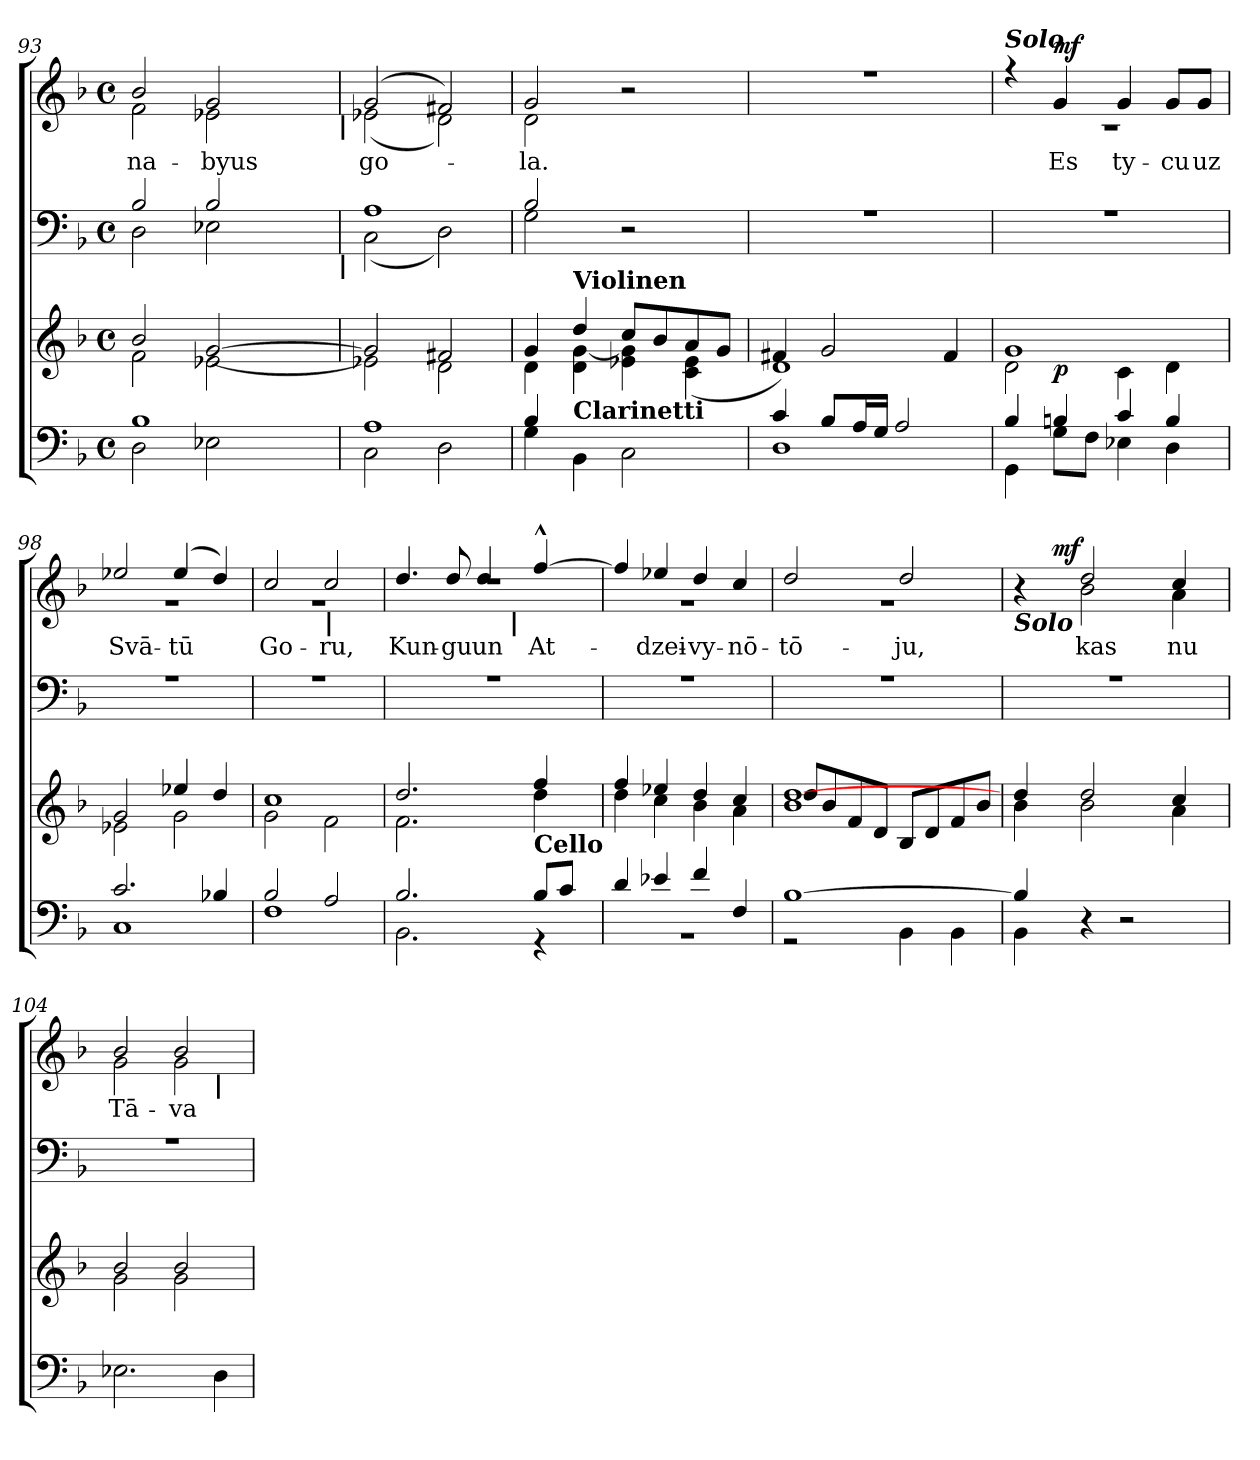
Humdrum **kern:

**kern	**kern	**dynam	**kern	**kern	**text	**dynam
*part4	*part3	*part3	*part2	*part1	*part1	*part1
*staff4	*staff3	*staff3	*staff2	*staff1	*staff1	*staff1
*clefF4	*clefG2	*	*clefF4	*clefG2	*	*
*k[b-]	*k[b-]	*	*k[b-]	*k[b-]	*	*
*F:	*F:	*	*F:	*F:	*	*
*M4/4	*M4/4	*	*M4/4	*M4/4	*	*
*met(c)	*met(c)	*	*met(c)	*met(c)	*	*
=93	=93	=93	=93	=93	=93	=93
*^	*^	*	*^	*	*	*
!	!	!	!	!	!	!	!	!LO:LY:b:color=#000000	!
*	*	*	*	*	*	*^	*^	*	*
*	*	*	*	*	*	*	*	*	*^	*	*
1B-i	2Di\	2b-i/	2fi\	.	2B-i/	2Di\	2ryy	2b-i/	2fi\	2ryy	na-	.
!	!	!	!	!	!	!	!	!	!	!	!LO:LY:b:color=#000000	!
.	2E-Xi\	[>2gi/	[<2e-Xi\	.	2B-i/	2E-Xi\	4ryy	2gi/	2e-Xi\	4ryy	-byus	.
.	.	.	.	.	.	.	8ryy	.	.	8ryy	.	.
.	.	.	.	.	.	.	16ryy	.	.	16ryy	.	.
.	.	.	.	.	.	.	32ryy	.	.	32ryy	.	.
.	.	.	.	.	.	.	64ryy	.	.	64ryy	.	.
.	.	.	.	.	.	.	128...ryy	.	.	128...ryy	.	.
!	!	!	!	!	!	!	!	!	!	!LO:TX:b:B:t=|	!	!
!	!	!	!	!	!	!	!LO:TX:b:B:t=|	!	!	!	!	!
.	.	.	.	.	.	.	1024ryy	.	.	1024ryy	.	.
*	*	*	*	*	*	*v	*v	*	*	*	*	*
*	*	*	*	*	*	*	*v	*v	*v	*	*
!!LO:LB:g=z
=94	=94	=94	=94	=94	=94	=94	=94	=94	=94
*	*	*	*	*	*	*^	*^	*	*
*	*	*	*	*	*	*	*	*	*^	*	*
!	!	!	!	!	!	!	!	!	!	!	!LO:LY:b:color=#000000	!
*	*	*	*	*	*	*v	*v	*	*	*	*	*
*	*	*	*	*	*	*	*	*v	*v	*	*
1Ai	2Ci\	2gi/]	2e-Xi\]	.	1Ai	(2Ci\	(2gi/	(2e-Xi\	go-	.
.	2Di\	2f#Xi/	2di\	.	.	2Di\)	2f#Xi/)	2di\)	.	.
=95	=95	=95	=95	=95	=95	=95	=95	=95	=95	=95
!	!	!	!	!	!	!	!	!	!LO:LY:b:color=#000000	!
4B-i/	4Gi\	4gi/	4di\	.	2B-i/	2Gi\	2gi/	2di\	-la.	.
!	!	!LO:TX:a:B:t=Violinen	!	!	!	!	!	!	!	!
!LO:TX:a:B:t=Clarinetti	!	!	!	!	!	!	!	!	!	!
4BB-i\	4ryy	4ddi/	4di\ [>4gi	.	.	.	.	.	.	.
2Ci\	2ryy	8cci/L	4e-Xi\ 4gi]	.	2r	2ryy	2r	2ryy	.	.
.	.	8b-i/	.	.	.	.	.	.	.	.
.	.	8ai/	(4ci\ 4e-i	.	.	.	.	.	.	.
.	.	8gi/J	.	.	.	.	.	.	.	.
=96	=96	=96	=96	=96	=96	=96	=96	=96	=96	=96
4ci/	1Di	4f#Xi/	1di)	.	1r	1ryy	1r	1ryy	.	.
8B-i/L	.	2gi/	.	.	.	.	.	.	.	.
16Ai/L	.	.	.	.	.	.	.	.	.	.
16Gi/JJ	.	.	.	.	.	.	.	.	.	.
2Ai/	.	.	.	.	.	.	.	.	.	.
.	.	4f#i/	.	.	.	.	.	.	.	.
=97	=97	=97	=97	=97	=97	=97	=97	=97	=97	=97
*	*	*	*^	*	*	*	*	*	*	*
!	!	!	!	!	!	!	!	!LO:TX:a:Bi:t=Solo	!	!	!
4B-i/	4GGi\	1gi	2di\	4ryy	.	1r	1ryy	4r	1r	.	.
!	!	!	!	!	!	!	!	!	!	!LO:LY:b:color=#000000	!
4Bni/	8Gi\L	.	.	2.ryy	p	.	.	4gi/	.	Es	mf
.	8Fi\J	.	.	.	.	.	.	.	.	.	.
!	!	!	!	!	!	!	!	!	!	!LO:LY:b:color=#000000	!
4ci/	4E-Xi\	.	4ci\	.	.	.	.	4gi/	.	ty-	.
!	!	!	!	!	!	!	!	!	!	!LO:LY:b:color=#000000	!
4Bi/	4Di\	.	4di\	.	.	.	.	8gi/L	.	-cu	.
!	!	!	!	!	!	!	!	!	!	!LO:LY:b:color=#000000	!
.	.	.	.	.	.	.	.	8gi/J	.	uz	.
*	*	*	*v	*v	*	*	*	*	*	*	*
=98	=98	=98	=98	=98	=98	=98	=98	=98	=98	=98
*	*	*	*^	*	*	*	*	*	*	*
!	!	!	!	!	!	!	!	!	!	!LO:LY:b:color=#000000	!
*	*	*	*v	*v	*	*	*	*	*	*	*
2.ci/	1Ci	2gi/	2e-Xi\	.	1r	1ryy	2ee-Xi/	1r	Svā-	.
!	!	!	!	!	!	!	!	!	!LO:LY:b:color=#000000	!
.	.	4ee-Xi/	2gi\	.	.	.	(4ee-i/	.	-tū	.
4B-Xi/	.	4ddi/	.	.	.	.	4ddi/)	.	.	.
!!LO:LB:g=z	!!
=99	=99	=99	=99	=99	=99	=99	=99	=99	=99	=99
!	!	!	!	!	!	!	!	!	!LO:LY:b:color=#000000	!
2B-i/	1Fi	1cci	2gi\	.	1r	1ryy	2cci/	1r	Go-	.
!	!	!	!	!	!	!	!LO:TX:b:B:t=|	!	!	!
!	!	!	!	!	!	!	!	!	!LO:LY:b:color=#000000	!
2Ai/	.	.	2fi\	.	.	.	2cci/	.	-ru,	.
*	*	*	*	*	*	*	*v	*v	*	*
=100	=100	=100	=100	=100	=100	=100	=100	=100	=100
!	!	!	!	!	!	!	!	!LO:LY:b:color=#000000	!
*	*	*	*	*	*	*	*^	*	*
*	*	*	*	*	*	*	*	*^	*	*
2.B-i/	2.BB-i\	2.ddi/	2.fi\	.	1r	1ryy	4.ddi/	1r	2ryy	Kun-	.
!	!	!	!	!	!	!	!	!	!	!LO:LY:b:color=#000000	!
.	.	.	.	.	.	.	8ddi/	.	.	-gu	.
!	!	!	!	!	!	!	!	!	!	!LO:LY:b:color=#000000	!
.	.	.	.	.	.	.	4ddi/	.	8ryy	un	.
.	.	.	.	.	.	.	.	.	128...ryy	.	.
!	!	!	!	!	!	!	!	!	!LO:TX:b:B:t=|	!	!
.	.	.	.	.	.	.	.	.	4ryy	.	.
!LO:TX:a:B:t=Cello	!	!	!	!	!	!	!	!	!	!	!
!	!	!	!	!	!	!	!	!	!	!LO:LY:b:color=#000000	!
8B-i/L	4r	4ffi/	4ddi\	.	.	.	[>4ff^^i/	.	.	At-	.
8ci/J	.	.	.	.	.	.	.	.	.	.	.
.	.	.	.	.	.	.	.	.	16ryy	.	.
.	.	.	.	.	.	.	.	.	32ryy	.	.
.	.	.	.	.	.	.	.	.	64ryy	.	.
.	.	.	.	.	.	.	.	.	1024ryy	.	.
*	*	*	*	*	*	*	*	*v	*v	*	*
=101	=101	=101	=101	=101	=101	=101	=101	=101	=101	=101
4di/	1r	4ffi/	4ddi\	.	1r	1ryy	4ffi/]	1r	.	.
!	!	!	!	!	!	!	!	!	!LO:LY:b:color=#000000	!
4e-Xi/	.	4ee-Xi/	4cci\	.	.	.	4ee-Xi/	.	-dzei-	.
!	!	!	!	!	!	!	!	!	!LO:LY:b:color=#000000	!
4fi/	.	4ddi/	4b-i\	.	.	.	4ddi/	.	-vy-	.
!	!	!	!	!	!	!	!	!	!LO:LY:b:color=#000000	!
4Fi/	.	4cci/	4ai\	.	.	.	4cci/	.	-nō-	.
=102	=102	=102	=102	=102	=102	=102	=102	=102	=102	=102
!	!	!	!	!	!	!	!	!	!LO:LY:b:color=#000000	!
[>1B-i	2r	1b-i [>1ddi	8ddi/L	.	1r	1ryy	2ddi/	1r	-tō-	.
.	.	.	8b-i/	.	.	.	.	.	.	.
.	.	.	8fi/	.	.	.	.	.	.	.
.	.	.	8di/J	.	.	.	.	.	.	.
!	!	!	!	!	!	!	!	!	!LO:LY:b:color=#000000	!
.	4BB-i\	.	8B-i/L	.	.	.	2ddi/	.	-ju,	.
.	.	.	8di/	.	.	.	.	.	.	.
.	4BB-i\	.	8fi/	.	.	.	.	.	.	.
.	.	.	8b-i/J	.	.	.	.	.	.	.
=103	=103	=103	=103	=103	=103	=103	=103	=103	=103	=103
*	*	*	*	*	*	*	*	*^	*	*
!	!	!	!	!	!	!	!LO:TX:b:Bi:t=Solo	!	!	!	!
4B-i/]	4BB-i\	4ddi/	4b-i\	.	1r	1ryy	4r	4ryy	16ryy	.	.
.	.	.	.	.	.	.	.	.	32ryy	.	.
.	.	.	.	.	.	.	.	.	64ryy	.	.
.	.	.	.	.	.	.	.	.	256ryy	.	.
.	.	.	.	.	.	.	.	.	1024ryy	.	.
.	.	.	.	.	.	.	.	.	2ryy	.	mf
!	!	!	!	!	!	!	!	!	!	!LO:LY:b:color=#000000	!
4r	4ryy	2ddi/	2b-i\	.	.	.	2ddi/	2b-i\	.	kas	.
2r	2ryy	.	.	.	.	.	.	.	.	.	.
.	.	.	.	.	.	.	.	.	4ryy	.	.
!	!	!	!	!	!	!	!	!	!	!LO:LY:b:color=#000000	!
.	.	4cci/	4ai\	.	.	.	4cci/	4ai\	.	nu	.
.	.	.	.	.	.	.	.	.	8ryy	.	.
.	.	.	.	.	.	.	.	.	128ryy	.	.
.	.	.	.	.	.	.	.	.	512.ryy	.	.
*v	*v	*	*	*	*	*	*	*	*	*	*
!!LO:PB:g=z	!!	!!
=104	=104	=104	=104	=104	=104	=104	=104	=104	=104	=104
*^	*	*	*	*	*	*	*	*	*	*
!	!	!	!	!	!	!	!	!	!	!LO:LY:b:color=#000000	!
*v	*v	*	*	*	*	*	*	*	*	*	*
2.E-Xi\	2b-i/	2gi\	.	1r	1ryy	2b-i/	2gi\	2.ryy	Tā-	.
!	!	!	!	!	!	!	!	!	!LO:LY:b:color=#000000	!
.	2b-i/	2gi\	.	.	.	2b-i/	2gi\	.	-va	.
!	!	!	!	!	!	!	!	!LO:TX:b:B:t=|	!	!
4Di\	.	.	.	.	.	.	.	4ryy	.	.
*	*v	*v	*	*	*	*v	*v	*v	*	*
*	*	*	*v	*v	*	*	*
=	=	=	=	=	=	=
*-	*-	*-	*-	*-	*-	*-
